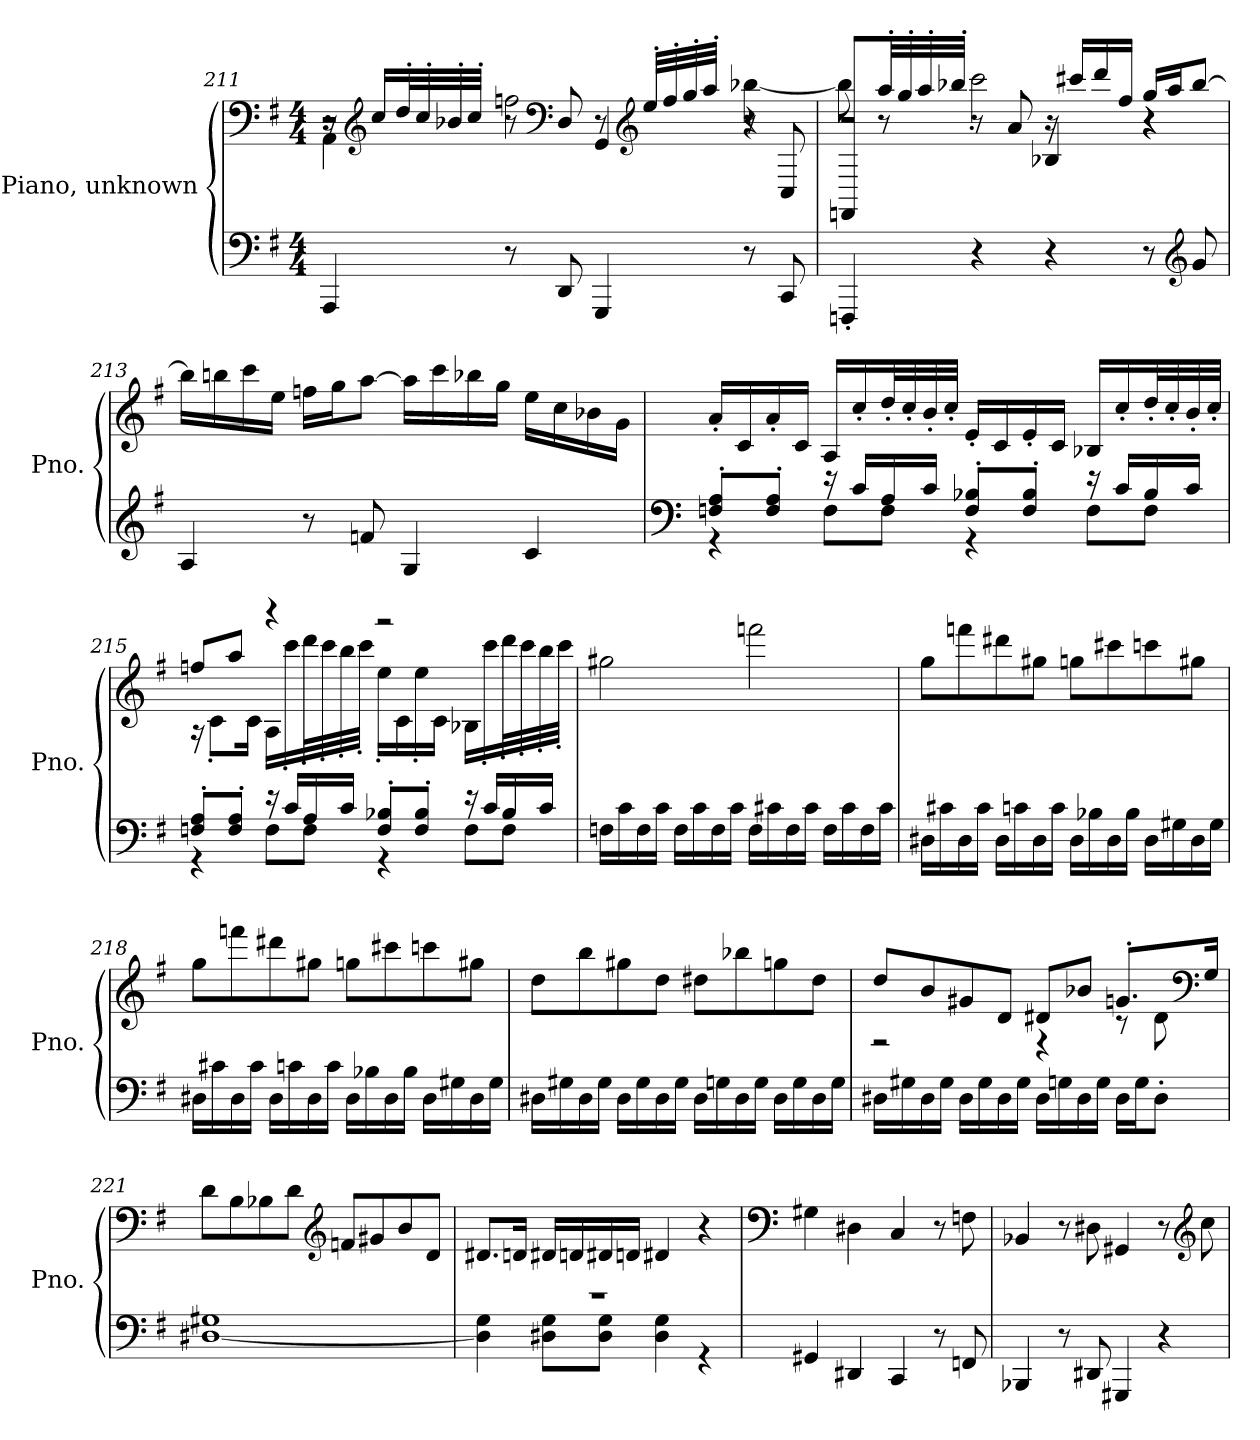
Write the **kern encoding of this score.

**kern	**kern
*part1	*part1
*staff2	*staff1
*I"Piano, unknown	*
*I'Pno.	*
!!LO:PB:g=z
*clefF4	*clefF4
*k[f#]	*k[f#]
*M4/4	*M4/4
=211	=211
*	*^
*	*	*^
4AAA/	16r	4AA\	2r
*	*clefG2	*	*
.	16cc/LL	.	.
.	32dd'/L	.	.
.	32cc'/	.	.
.	32b-X'/	.	.
.	32cc'/JJJ	.	.
8r	8r	2ffn\	.
*	*clefF4	*	*
8DD/	8D/	.	.
4GGG/	8r	.	4GG/
*	*clefG2	*	*
.	32ee'/LLL	.	.
.	32ff'/	.	.
.	32gg'/	.	.
.	32aa'/JJJ	.	.
8r	8r	[4bb-X\	4r
8CC/	8C/	.	.
=212	=212	=212	=212
4FFFn'/	8FFn/L	8bb-\]	2r
.	32aa'/LL	8r	.
.	32gg'/	.	.
.	32aa'/	.	.
.	32bb-X'/JJJ	.	.
4r	8r	2ccc'\	.
.	8a/	.	.
4r	16r	.	4B-X/
.	16ccc#X/LL	.	.
.	16ddd/	.	.
.	16ff#/JJ	.	.
8r	16gg/LL	4r	4r
.	16aa/J	.	.
*clefG2	*	*	*
8g/	[8bb-/J	.	.
*	*v	*v	*v
!!LO:LB:g=z
=213	=213
4A/	16bb-\LL]
.	16bbn\
.	16ccc\
.	16ee\JJ
8r	16ffn\LL
.	16gg\J
8fn/	[8aa\J
4G/	16aa\LL]
.	16ccc\
.	16bb-X\
.	16gg\JJ
4c/	16ee\LL
.	16cc\
.	16b-X\
.	16g\JJ
=214	=214
*clefF4	*
*^	*
8Fn/' 8A/'L	4r	16a'/LL
.	.	16c/
8F/' 8A/'J	.	16a'/
.	.	16c/JJ
16r	8F\L	16A/LL
16c/LL	.	16cc'/
16A/	8F\J	32dd'/L
.	.	32cc'/
16c/JJ	.	32b'/
.	.	32cc'/JJJ
8F/' 8B-X/'L	4r	16e'/LL
.	.	16c/
8F/' 8B-/'J	.	16e'/
.	.	16c/JJ
16r	8F\L	16B-X/LL
16c/LL	.	16cc'/
16B-/	8F\J	32dd'/L
.	.	32cc'/
16c/JJ	.	32b'/
.	.	32cc'/JJJ
!!LO:LB:g=z
=215	=215	=215
*	*	*^
8Fn/' 8A/'L	4r	8ffn/L	16r
.	.	.	8c'\L
8F/' 8A/'J	.	8aa/J	.
.	.	.	16c\Jk
16r	8F\L	4r	16A\LL
16c/LL	.	.	16ccc'\
16A/	8F\J	.	32ddd'\L
.	.	.	32ccc'\
16c/JJ	.	.	32bb'\
.	.	.	32ccc'\JJJ
8F/' 8B-X/'L	4r	2r	16ee'\LL
.	.	.	16c\
8F/' 8B-/'J	.	.	16ee'\
.	.	.	16c\JJ
16r	8F\L	.	16B-X\LL
16c/LL	.	.	16ccc'\
16B-/	8F\J	.	32ddd'\L
.	.	.	32ccc'\
16c/JJ	.	.	32bb'\
.	.	.	32ccc'\JJJ
*v	*v	*	*
*	*v	*v
=216	=216
16Fn\LL	2gg#X\
16c\	.
16F\	.
16c\JJ	.
16F\LL	.
16c\	.
16F\	.
16c\JJ	.
16F\LL	2fffn\
16c#X\	.
16F\	.
16c#\JJ	.
16F\LL	.
16c#\	.
16F\	.
16c#\JJ	.
!!LO:LB:g=z
=217	=217
16D#X\LL	8gg\L
16c#X\	.
16D#\	8fffn\
16c#\JJ	.
16D#\LL	8ddd#X\
16cn\	.
16D#\	8gg#X\J
16c\JJ	.
16D#\LL	8ggn\L
16B-X\	.
16D#\	8ccc#X\
16B-\JJ	.
16D#\LL	8cccn\
16G#X\	.
16D#\	8gg#X\J
16G#\JJ	.
=218	=218
16D#X\LL	8gg\L
16c#X\	.
16D#\	8fffn\
16c#\JJ	.
16D#\LL	8ddd#X\
16cn\	.
16D#\	8gg#X\J
16c\JJ	.
16D#\LL	8ggn\L
16B-X\	.
16D#\	8ccc#X\
16B-\JJ	.
16D#\LL	8cccn\
16G#X\	.
16D#\	8gg#X\J
16G#\JJ	.
!!LO:LB:g=z
=219	=219
16D#X\LL	8dd\L
16G#X\	.
16D#\	8bb\
16G#\JJ	.
16D#\LL	8gg#X\
16G#\	.
16D#\	8dd\J
16G#\JJ	.
16D#\LL	8dd#X\L
16Gn\	.
16D#\	8bb-X\
16G\JJ	.
16D#\LL	8ggn\
16G\	.
16D#\	8dd#\J
16G\JJ	.
=220	=220
*	*^
16D#X\LL	8dd/L	2r
16G#X\	.	.
16D#\	8b/	.
16G#\JJ	.	.
16D#\LL	8g#X/	.
16G#\	.	.
16D#\	8d/J	.
16G#\JJ	.	.
16D#\LL	8d#X/L	4r
16Gn\	.	.
16D#\	8b-X/J	.
16G\JJ	.	.
16D#\LL	8.gn'/L	8r
16G\J	.	.
8D#'\J	.	8d#\
*	*clefF4	*
.	16G/Jk	.
*	*v	*v
!!LO:LB:g=z
=221	=221
*^	*
1G#X	[1D#X	8d\L
.	.	8B\
.	.	8B-X\
.	.	8d\J
*	*	*clefG2
.	.	8fn/L
.	.	8g#X/
.	.	8b/
.	.	8d/J
=222	=222	=222
1r	4D#\] 4G\	8.d#X/L
.	.	16dn/Jk
.	8D#X\ 8G\L	16d#X/LL
.	.	16dn/
.	8D#\ 8G\J	16d#X/
.	.	16dn/JJ
.	4D#\ 4G\	4d#X/
.	4r	4r
*v	*v	*
=223	=223
*	*clefF4
4GG#X/	4G#X\
4DD#X/	4D#X\
4CC/	4C/
8r	8r
8FFn/	8Fn\
!!LO:PB:g=z
=224	=224
4BBB-X/	4BB-X/
8r	8r
8DD#X/	8D#X\
4GGG#X/	4GG#X/
4r	8r
*	*clefG2
.	8cc\
=	=
*-	*-
